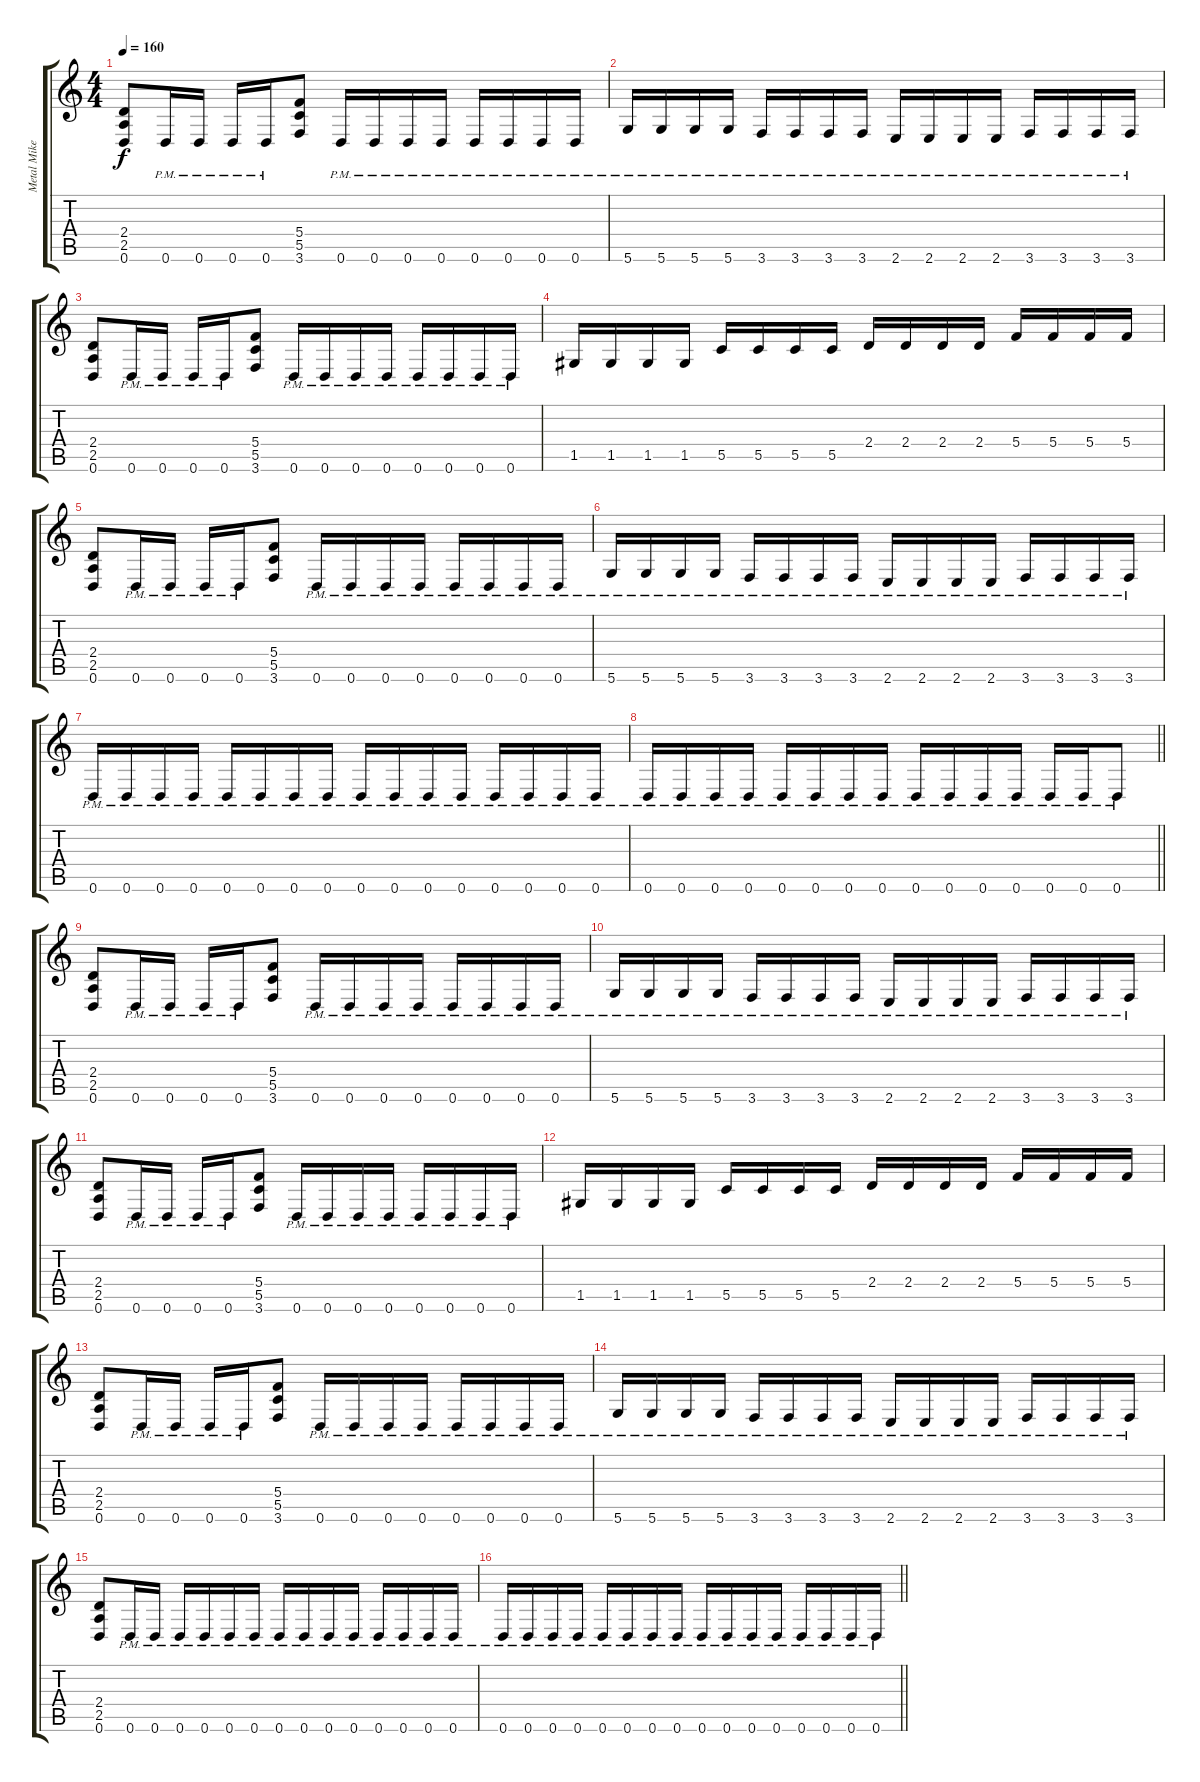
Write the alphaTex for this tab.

\track ("Metal Mike Chlasciak" "Metal Mike") {instrument distortionguitar}
\staff {score tabs}
\tuning (D4 A3 F3 C3 G2 D2) {hide}
\ts (4 4)
\tempo 160
\clef g2
\ks c
(2.4 2.5 0.6).8{dy f} 0.6{pm}.16 0.6{pm}.16 0.6{pm}.16 0.6{pm}.16 (5.4 5.5 3.6).8 0.6{pm}.16 0.6{pm}.16 0.6{pm}.16 0.6{pm}.16 0.6{pm}.16 0.6{pm}.16 0.6{pm}.16 0.6{pm}.16 |
5.6{pm}.16 5.6{pm}.16 5.6{pm}.16 5.6{pm}.16 3.6{pm}.16 3.6{pm}.16 3.6{pm}.16 3.6{pm}.16 2.6{pm}.16 2.6{pm}.16 2.6{pm}.16 2.6{pm}.16 3.6{pm}.16 3.6{pm}.16 3.6{pm}.16 3.6{pm}.16 |
(2.4 2.5 0.6).8 0.6{pm}.16 0.6{pm}.16 0.6{pm}.16 0.6{pm}.16 (5.4 5.5 3.6).8 0.6{pm}.16 0.6{pm}.16 0.6{pm}.16 0.6{pm}.16 0.6{pm}.16 0.6{pm}.16 0.6{pm}.16 0.6{pm}.16 |
1.5.16 1.5.16 1.5.16 1.5.16 5.5.16 5.5.16 5.5.16 5.5.16 2.4.16 2.4.16 2.4.16 2.4.16 5.4.16 5.4.16 5.4.16 5.4.16 |
(2.4 2.5 0.6).8 0.6{pm}.16 0.6{pm}.16 0.6{pm}.16 0.6{pm}.16 (5.4 5.5 3.6).8 0.6{pm}.16 0.6{pm}.16 0.6{pm}.16 0.6{pm}.16 0.6{pm}.16 0.6{pm}.16 0.6{pm}.16 0.6{pm}.16 |
5.6{pm}.16 5.6{pm}.16 5.6{pm}.16 5.6{pm}.16 3.6{pm}.16 3.6{pm}.16 3.6{pm}.16 3.6{pm}.16 2.6{pm}.16 2.6{pm}.16 2.6{pm}.16 2.6{pm}.16 3.6{pm}.16 3.6{pm}.16 3.6{pm}.16 3.6{pm}.16 |
0.6{pm}.16 0.6{pm}.16 0.6{pm}.16 0.6{pm}.16 0.6{pm}.16 0.6{pm}.16 0.6{pm}.16 0.6{pm}.16 0.6{pm}.16 0.6{pm}.16 0.6{pm}.16 0.6{pm}.16 0.6{pm}.16 0.6{pm}.16 0.6{pm}.16 0.6{pm}.16 |
\barLineRight lightlight
0.6{pm}.16 0.6{pm}.16 0.6{pm}.16 0.6{pm}.16 0.6{pm}.16 0.6{pm}.16 0.6{pm}.16 0.6{pm}.16 0.6{pm}.16 0.6{pm}.16 0.6{pm}.16 0.6{pm}.16 0.6{pm}.16 0.6{pm}.16 0.6{pm}.8 |
(2.4 2.5 0.6).8 0.6{pm}.16 0.6{pm}.16 0.6{pm}.16 0.6{pm}.16 (5.4 5.5 3.6).8 0.6{pm}.16 0.6{pm}.16 0.6{pm}.16 0.6{pm}.16 0.6{pm}.16 0.6{pm}.16 0.6{pm}.16 0.6{pm}.16 |
5.6{pm}.16 5.6{pm}.16 5.6{pm}.16 5.6{pm}.16 3.6{pm}.16 3.6{pm}.16 3.6{pm}.16 3.6{pm}.16 2.6{pm}.16 2.6{pm}.16 2.6{pm}.16 2.6{pm}.16 3.6{pm}.16 3.6{pm}.16 3.6{pm}.16 3.6{pm}.16 |
(2.4 2.5 0.6).8 0.6{pm}.16 0.6{pm}.16 0.6{pm}.16 0.6{pm}.16 (5.4 5.5 3.6).8 0.6{pm}.16 0.6{pm}.16 0.6{pm}.16 0.6{pm}.16 0.6{pm}.16 0.6{pm}.16 0.6{pm}.16 0.6{pm}.16 |
1.5.16 1.5.16 1.5.16 1.5.16 5.5.16 5.5.16 5.5.16 5.5.16 2.4.16 2.4.16 2.4.16 2.4.16 5.4.16 5.4.16 5.4.16 5.4.16 |
(2.4 2.5 0.6).8 0.6{pm}.16 0.6{pm}.16 0.6{pm}.16 0.6{pm}.16 (5.4 5.5 3.6).8 0.6{pm}.16 0.6{pm}.16 0.6{pm}.16 0.6{pm}.16 0.6{pm}.16 0.6{pm}.16 0.6{pm}.16 0.6{pm}.16 |
5.6{pm}.16 5.6{pm}.16 5.6{pm}.16 5.6{pm}.16 3.6{pm}.16 3.6{pm}.16 3.6{pm}.16 3.6{pm}.16 2.6{pm}.16 2.6{pm}.16 2.6{pm}.16 2.6{pm}.16 3.6{pm}.16 3.6{pm}.16 3.6{pm}.16 3.6{pm}.16 |
(2.4 2.5 0.6).8 0.6{pm}.16 0.6{pm}.16 0.6{pm}.16 0.6{pm}.16 0.6{pm}.16 0.6{pm}.16 0.6{pm}.16 0.6{pm}.16 0.6{pm}.16 0.6{pm}.16 0.6{pm}.16 0.6{pm}.16 0.6{pm}.16 0.6{pm}.16 |
\barLineRight lightlight
0.6{pm}.16 0.6{pm}.16 0.6{pm}.16 0.6{pm}.16 0.6{pm}.16 0.6{pm}.16 0.6{pm}.16 0.6{pm}.16 0.6{pm}.16 0.6{pm}.16 0.6{pm}.16 0.6{pm}.16 0.6{pm}.16 0.6{pm}.16 0.6{pm}.16 0.6{pm}.16
